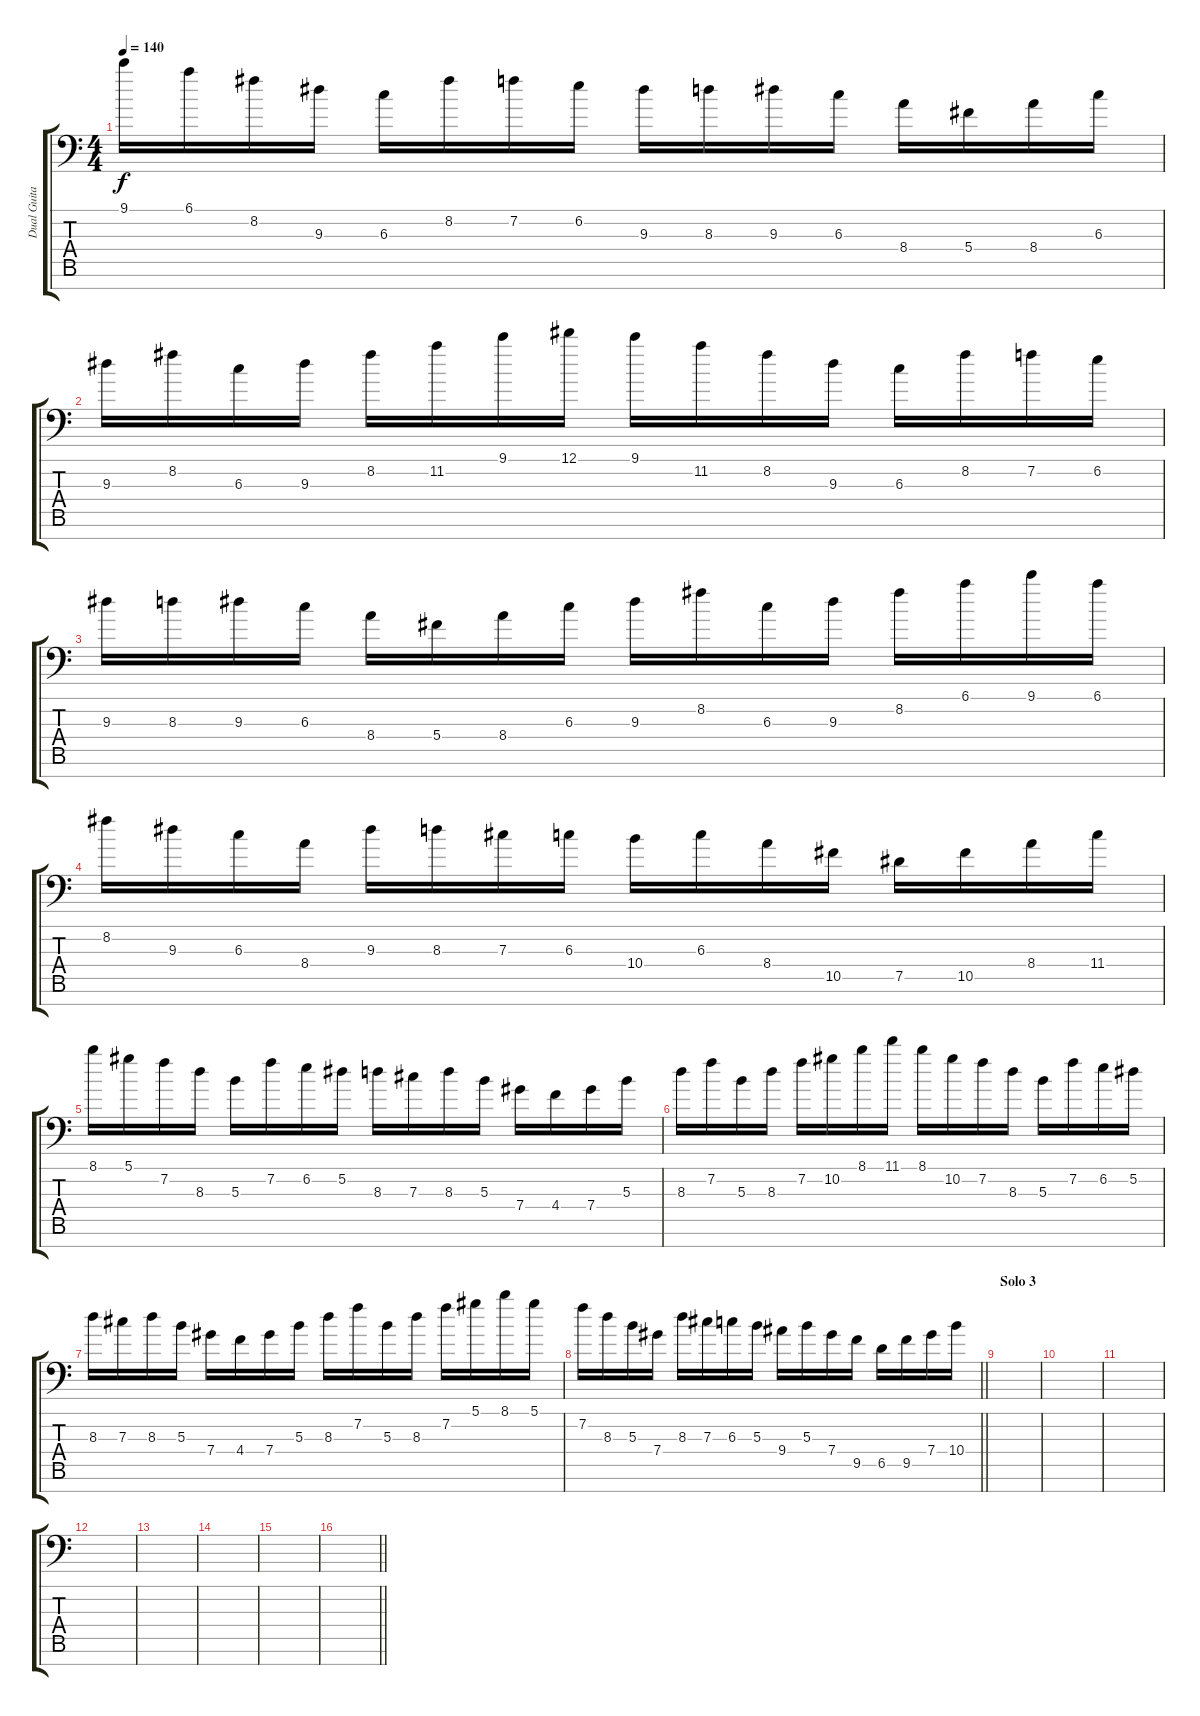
\track ("Dual Guitar" "Dual Guita") {instrument overdrivenguitar}
\staff {score tabs}
\tuning (Eb4 Bb3 Gb3 Db3 Ab2 Eb2 Bb1) {hide}
\ts (4 4)
\tempo 140
\clef f4
\ks c
9.1.16{dy f} 6.1.16 8.2.16 9.3.16 6.3.16 8.2.16 7.2.16 6.2.16 9.3.16 8.3.16 9.3.16 6.3.16 8.4.16 5.4.16 8.4.16 6.3.16 |
9.3.16 8.2.16 6.3.16 9.3.16 8.2.16 11.2.16 9.1.16 12.1.16 9.1.16 11.2.16 8.2.16 9.3.16 6.3.16 8.2.16 7.2.16 6.2.16 |
9.3.16 8.3.16 9.3.16 6.3.16 8.4.16 5.4.16 8.4.16 6.3.16 9.3.16 8.2.16 6.3.16 9.3.16 8.2.16 6.1.16 9.1.16 6.1.16 |
8.2.16 9.3.16 6.3.16 8.4.16 9.3.16 8.3.16 7.3.16 6.3.16 10.4.16 6.3.16 8.4.16 10.5.16 7.5.16 10.5.16 8.4.16 11.4.16 |
8.1.16 5.1.16 7.2.16 8.3.16 5.3.16 7.2.16 6.2.16 5.2.16 8.3.16 7.3.16 8.3.16 5.3.16 7.4.16 4.4.16 7.4.16 5.3.16 |
8.3.16 7.2.16 5.3.16 8.3.16 7.2.16 10.2.16 8.1.16 11.1.16 8.1.16 10.2.16 7.2.16 8.3.16 5.3.16 7.2.16 6.2.16 5.2.16 |
8.3.16 7.3.16 8.3.16 5.3.16 7.4.16 4.4.16 7.4.16 5.3.16 8.3.16 7.2.16 5.3.16 8.3.16 7.2.16 5.1.16 8.1.16 5.1.16 |
\barLineRight lightlight
7.2.16 8.3.16 5.3.16 7.4.16 8.3.16 7.3.16 6.3.16 5.3.16 9.4.16 5.3.16 7.4.16 9.5.16 6.5.16 9.5.16 7.4.16 10.4.16 |
\section ("" "Solo 3")
|
|
|
|
|
|
|
\barLineRight lightlight
